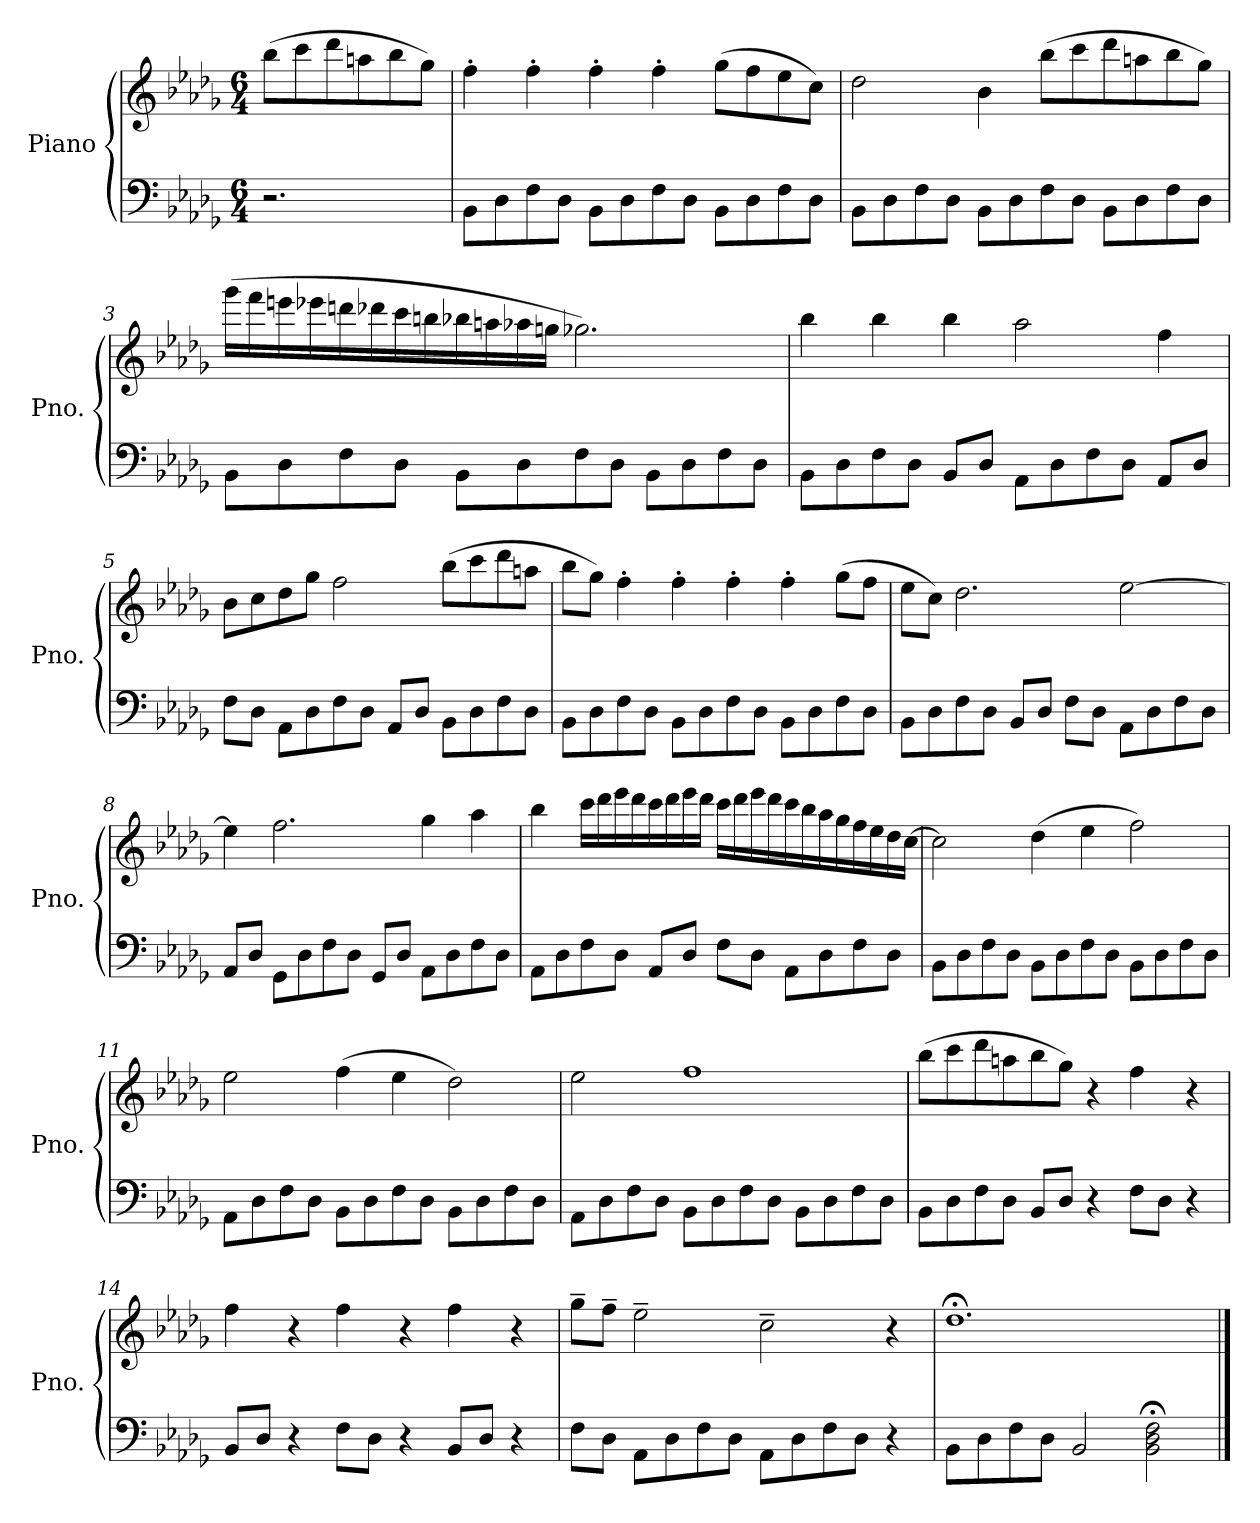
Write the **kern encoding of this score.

**kern	**kern
*part1	*part1
*staff2	*staff1
*I"Piano	*
*I'Pno.	*
*clefF4	*clefG2
*k[b-e-a-d-g-]	*k[b-e-a-d-g-]
*D-:	*D-:
*M6/4	*M6/4
=	=
2.r	(8bb-\L
.	8ccc\
.	8ddd-\
.	8aan\
.	8bb-\
.	8gg-\J)
=1	=1
8BB-\L	4ff'\
8D-\	.
8F\	4ff'\
8D-\J	.
8BB-\L	4ff'\
8D-\	.
8F\	4ff'\
8D-\J	.
8BB-\L	(8gg-\L
8D-\	8ff\
8F\	8ee-\
8D-\J	8cc\J)
=2	=2
8BB-\L	2dd-\
8D-\	.
8F\	.
8D-\J	.
8BB-\L	4b-\
8D-\	.
8F\	(8bb-\L
8D-\J	8ccc\
8BB-\L	8ddd-\
8D-\	8aan\
8F\	8bb-\
8D-\J	8gg-\J)
!!LO:LB:g=z
=3	=3
8BB-\L	(16ggg-\LL
.	16fff\
8D-\	16eeen\
.	16eee-X\
8F\	16dddn\
.	16ddd-X\
8D-\J	16ccc\
.	16bbn\
8BB-\L	16bb-X\
.	16aan\
8D-\	16aa-X\
.	16ggn\JJ
8F\	2.gg-X\)
8D-\J	.
8BB-\L	.
8D-\	.
8F\	.
8D-\J	.
=4	=4
8BB-\L	4bb-\
8D-\	.
8F\	4bb-\
8D-\J	.
8BB-/L	4bb-\
8D-/J	.
8AA-\L	2aa-\
8D-\	.
8F\	.
8D-\J	.
8AA-/L	4ff\
8D-/J	.
!!LO:LB:g=z
=5	=5
8F\L	8b-\L
8D-\J	8cc\
8AA-\L	8dd-\
8D-\	8gg-\J
8F\	2ff\
8D-\J	.
8AA-/L	.
8D-/J	.
8BB-\L	(8bb-\L
8D-\	8ccc\
8F\	8ddd-\
8D-\J	8aan\J
=6	=6
8BB-\L	8bb-\L
8D-\	8gg-\J)
8F\	4ff'\
8D-\J	.
8BB-\L	4ff'\
8D-\	.
8F\	4ff'\
8D-\J	.
8BB-\L	4ff'\
8D-\	.
8F\	(8gg-\L
8D-\J	8ff\J
=7	=7
8BB-\L	8ee-\L
8D-\	8cc\J)
8F\	2.dd-\
8D-\J	.
8BB-/L	.
8D-/J	.
8F\L	.
8D-\J	.
8AA-\L	[2ee-\
8D-\	.
8F\	.
8D-\J	.
!!LO:LB:g=z
=8	=8
8AA-/L	4ee-\]
8D-/J	.
8GG-\L	2.ff\
8D-\	.
8F\	.
8D-\J	.
8GG-/L	.
8D-/J	.
8AA-\L	4gg-\
8D-\	.
8F\	4aa-\
8D-\J	.
=9	=9
8AA-\L	4bb-\
8D-\	.
8F\	16ccc\LL
.	16ddd-\
8D-\J	16eee-\
.	16ddd-\
8AA-/L	16ccc\
.	16ddd-\
8D-/J	16eee-\
.	16ddd-\JJ
8F\L	16ccc\LL
.	16ddd-\
8D-\J	16eee-\
.	16ddd-\
8AA-\L	16ccc\
.	16bb-\
8D-\	16aa-\
.	16gg-\
8F\	16ff\
.	16ee-\
8D-\J	16dd-\
.	[16cc\JJ
=10	=10
8BB-\L	2cc\]
8D-\	.
8F\	.
8D-\J	.
8BB-\L	(4dd-\
8D-\	.
8F\	4ee-\
8D-\J	.
8BB-\L	2ff\)
8D-\	.
8F\	.
8D-\J	.
!!LO:LB:g=z
=11	=11
8AA-\L	2ee-\
8D-\	.
8F\	.
8D-\J	.
8BB-\L	(4ff\
8D-\	.
8F\	4ee-\
8D-\J	.
8BB-\L	2dd-\)
8D-\	.
8F\	.
8D-\J	.
=12	=12
8AA-\L	2ee-\
8D-\	.
8F\	.
8D-\J	.
8BB-\L	1ff
8D-\	.
8F\	.
8D-\J	.
8BB-\L	.
8D-\	.
8F\	.
8D-\J	.
=13	=13
8BB-\L	(8bb-\L
8D-\	8ccc\
8F\	8ddd-\
8D-\J	8aan\
8BB-/L	8bb-\
8D-/J	8gg-\J)
4r	4r
8F\L	4ff\
8D-\J	.
4r	4r
=14	=14
8BB-/L	4ff\
8D-/J	.
4r	4r
8F\L	4ff\
8D-\J	.
4r	4r
8BB-/L	4ff\
8D-/J	.
4r	4r
!!LO:LB:g=z
=15	=15
8F\L	8gg-~\L
8D-\J	8ff~\J
8AA-\L	2ee-~\
8D-\	.
8F\	.
8D-\J	.
8AA-\L	2cc~\
8D-\	.
8F\	.
8D-\J	.
4r	4r
=16	=16
8BB-\L	1.dd-;<
8D-\	.
8F\	.
8D-\J	.
2BB-/	.
2BB-\;< 2D-\;< 2F\;<	.
==	==
*-	*-
